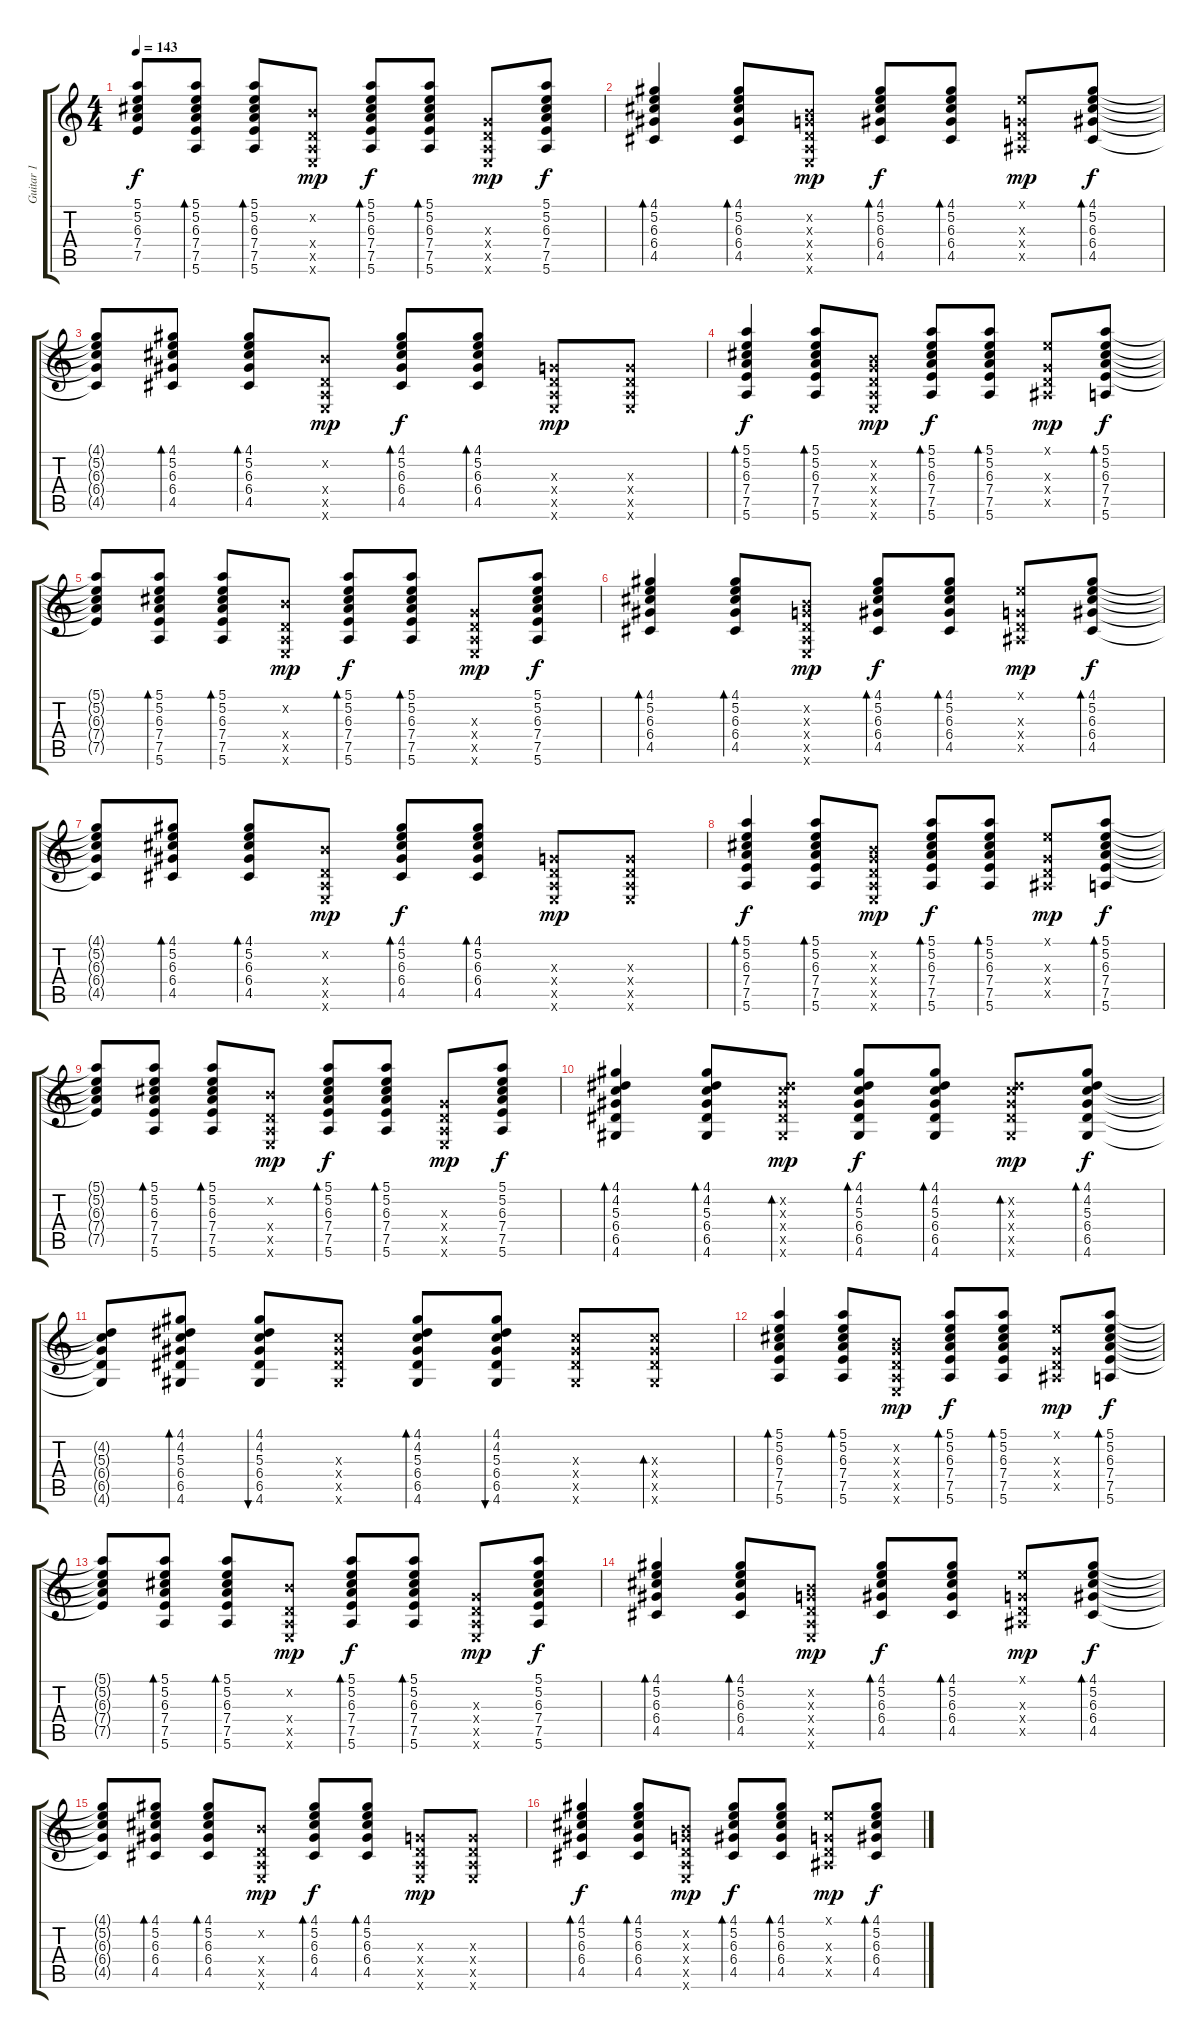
\track ("Guitar 1" "Guitar 1") {instrument electricguitarclean}
\staff {score tabs}
\tuning (E4 B3 G3 D3 A2 E2) {hide}
\ts (4 4)
\tempo 143
\clef g2
\ks c
(5.1{t} 5.2{t} 6.3{t} 7.4{t} 7.5{t}).8{dy f} (5.1 5.2 6.3 7.4 7.5 5.6).8{bd 30} (5.1 5.2 6.3 7.4 7.5 5.6).8{bd 30} (0.2{x} 0.4{x} 0.5{x} 0.6{x}).8{dy mp} (5.1 5.2 6.3 7.4 7.5 5.6).8{bd 30 dy f} (5.1 5.2 6.3 7.4 7.5 5.6).8{bd 30} (0.3{x} 0.4{x} 0.5{x} 0.6{x}).8{dy mp} (5.1 5.2 6.3 7.4 7.5 5.6).8{dy f} |
(4.1 5.2 6.3 6.4 4.5).4{bd 30} (4.1 5.2 6.3 6.4 4.5).8{bd 30} (0.2{x} 0.3{x} 0.4{x} 0.5{x} 0.6{x}).8{dy mp} (4.1 5.2 6.3 6.4 4.5).8{bd 30 dy f} (4.1 5.2 6.3 6.4 4.5).8{bd 30} (0.1{x} 0.3{x} 0.4{x} 1.5{x}).8{dy mp} (4.1 5.2 6.3 6.4 4.5).8{bd 30 dy f} |
(4.1{t} 5.2{t} 6.3{t} 6.4{t} 4.5{t}).8 (4.1 5.2 6.3 6.4 4.5).8{bd 30} (4.1 5.2 6.3 6.4 4.5).8{bd 30} (0.2{x} 0.4{x} 0.5{x} 0.6{x}).8{dy mp} (4.1 5.2 6.3 6.4 4.5).8{bd 30 dy f} (4.1 5.2 6.3 6.4 4.5).8{bd 30} (0.3{x} 0.4{x} 0.5{x} 0.6{x}).8{dy mp} (0.3{x} 0.4{x} 0.5{x} 0.6{x}).8 |
(5.1 5.2 6.3 7.4 7.5 5.6).4{bd 30 dy f} (5.1 5.2 6.3 7.4 7.5 5.6).8{bd 30} (0.2{x} 0.3{x} 0.4{x} 0.5{x} 0.6{x}).8{dy mp} (5.1 5.2 6.3 7.4 7.5 5.6).8{bd 30 dy f} (5.1 5.2 6.3 7.4 7.5 5.6).8{bd 30} (0.1{x} 0.3{x} 0.4{x} 1.5{x}).8{dy mp} (5.1 5.2 6.3 7.4 7.5 5.6).8{bd 30 dy f} |
(5.1{t} 5.2{t} 6.3{t} 7.4{t} 7.5{t}).8 (5.1 5.2 6.3 7.4 7.5 5.6).8{bd 30} (5.1 5.2 6.3 7.4 7.5 5.6).8{bd 30} (0.2{x} 0.4{x} 0.5{x} 0.6{x}).8{dy mp} (5.1 5.2 6.3 7.4 7.5 5.6).8{bd 30 dy f} (5.1 5.2 6.3 7.4 7.5 5.6).8{bd 30} (0.3{x} 0.4{x} 0.5{x} 0.6{x}).8{dy mp} (5.1 5.2 6.3 7.4 7.5 5.6).8{dy f} |
(4.1 5.2 6.3 6.4 4.5).4{bd 30} (4.1 5.2 6.3 6.4 4.5).8{bd 30} (0.2{x} 0.3{x} 0.4{x} 0.5{x} 0.6{x}).8{dy mp} (4.1 5.2 6.3 6.4 4.5).8{bd 30 dy f} (4.1 5.2 6.3 6.4 4.5).8{bd 30} (0.1{x} 0.3{x} 0.4{x} 1.5{x}).8{dy mp} (4.1 5.2 6.3 6.4 4.5).8{bd 30 dy f} |
(4.1{t} 5.2{t} 6.3{t} 6.4{t} 4.5{t}).8 (4.1 5.2 6.3 6.4 4.5).8{bd 30} (4.1 5.2 6.3 6.4 4.5).8{bd 30} (0.2{x} 0.4{x} 0.5{x} 0.6{x}).8{dy mp} (4.1 5.2 6.3 6.4 4.5).8{bd 30 dy f} (4.1 5.2 6.3 6.4 4.5).8{bd 30} (0.3{x} 0.4{x} 0.5{x} 0.6{x}).8{dy mp} (0.3{x} 0.4{x} 0.5{x} 0.6{x}).8 |
(5.1 5.2 6.3 7.4 7.5 5.6).4{bd 30 dy f} (5.1 5.2 6.3 7.4 7.5 5.6).8{bd 30} (0.2{x} 0.3{x} 0.4{x} 0.5{x} 0.6{x}).8{dy mp} (5.1 5.2 6.3 7.4 7.5 5.6).8{bd 30 dy f} (5.1 5.2 6.3 7.4 7.5 5.6).8{bd 30} (0.1{x} 0.3{x} 0.4{x} 1.5{x}).8{dy mp} (5.1 5.2 6.3 7.4 7.5 5.6).8{bd 30 dy f} |
(5.1{t} 5.2{t} 6.3{t} 7.4{t} 7.5{t}).8 (5.1 5.2 6.3 7.4 7.5 5.6).8{bd 30} (5.1 5.2 6.3 7.4 7.5 5.6).8{bd 30} (0.2{x} 0.4{x} 0.5{x} 0.6{x}).8{dy mp} (5.1 5.2 6.3 7.4 7.5 5.6).8{bd 30 dy f} (5.1 5.2 6.3 7.4 7.5 5.6).8{bd 30} (0.3{x} 0.4{x} 0.5{x} 0.6{x}).8{dy mp} (5.1 5.2 6.3 7.4 7.5 5.6).8{dy f} |
(4.1 4.2 5.3 6.4 6.5 4.6).4{bd 30} (4.1 4.2 5.3 6.4 6.5 4.6).8{bd 30} (4.2{x} 5.3{x} 6.4{x} 6.5{x} 4.6{x}).8{bd 30 dy mp} (4.1 4.2 5.3 6.4 6.5 4.6).8{bd 30 dy f} (4.1 4.2 5.3 6.4 6.5 4.6).8{bd 30} (4.2{x} 5.3{x} 6.4{x} 6.5{x} 4.6{x}).8{bd 30 dy mp} (4.1 4.2 5.3 6.4 6.5 4.6).8{bd 30 dy f} |
(4.2{t} 5.3{t} 6.4{t} 6.5{t} 4.6{t}).8 (4.1 4.2 5.3 6.4 6.5 4.6).8{bd 30} (4.1 4.2 5.3 6.4 6.5 4.6).8{bu 30} (5.3{x} 6.4{x} 6.5{x} 4.6{x}).8 (4.1 4.2 5.3 6.4 6.5 4.6).8{bd 30} (4.1 4.2 5.3 6.4 6.5 4.6).8{bu 30} (5.3{x} 6.4{x} 6.5{x} 4.6{x}).8 (5.3{x} 6.4{x} 6.5{x} 4.6{x}).8{bd 30} |
(5.1 5.2 6.3 7.4 7.5 5.6).4{bd 30} (5.1 5.2 6.3 7.4 7.5 5.6).8{bd 30} (0.2{x} 0.3{x} 0.4{x} 0.5{x} 0.6{x}).8{dy mp} (5.1 5.2 6.3 7.4 7.5 5.6).8{bd 30 dy f} (5.1 5.2 6.3 7.4 7.5 5.6).8{bd 30} (0.1{x} 0.3{x} 0.4{x} 1.5{x}).8{dy mp} (5.1 5.2 6.3 7.4 7.5 5.6).8{bd 30 dy f} |
(5.1{t} 5.2{t} 6.3{t} 7.4{t} 7.5{t}).8 (5.1 5.2 6.3 7.4 7.5 5.6).8{bd 30} (5.1 5.2 6.3 7.4 7.5 5.6).8{bd 30} (0.2{x} 0.4{x} 0.5{x} 0.6{x}).8{dy mp} (5.1 5.2 6.3 7.4 7.5 5.6).8{bd 30 dy f} (5.1 5.2 6.3 7.4 7.5 5.6).8{bd 30} (0.3{x} 0.4{x} 0.5{x} 0.6{x}).8{dy mp} (5.1 5.2 6.3 7.4 7.5 5.6).8{dy f} |
(4.1 5.2 6.3 6.4 4.5).4{bd 30} (4.1 5.2 6.3 6.4 4.5).8{bd 30} (0.2{x} 0.3{x} 0.4{x} 0.5{x} 0.6{x}).8{dy mp} (4.1 5.2 6.3 6.4 4.5).8{bd 30 dy f} (4.1 5.2 6.3 6.4 4.5).8{bd 30} (0.1{x} 0.3{x} 0.4{x} 1.5{x}).8{dy mp} (4.1 5.2 6.3 6.4 4.5).8{bd 30 dy f} |
(4.1{t} 5.2{t} 6.3{t} 6.4{t} 4.5{t}).8 (4.1 5.2 6.3 6.4 4.5).8{bd 30} (4.1 5.2 6.3 6.4 4.5).8{bd 30} (0.2{x} 0.4{x} 0.5{x} 0.6{x}).8{dy mp} (4.1 5.2 6.3 6.4 4.5).8{bd 30 dy f} (4.1 5.2 6.3 6.4 4.5).8{bd 30} (0.3{x} 0.4{x} 0.5{x} 0.6{x}).8{dy mp} (0.3{x} 0.4{x} 0.5{x} 0.6{x}).8 |
(4.1 5.2 6.3 6.4 4.5).4{bd 30 dy f} (4.1 5.2 6.3 6.4 4.5).8{bd 30} (0.2{x} 0.3{x} 0.4{x} 0.5{x} 0.6{x}).8{dy mp} (4.1 5.2 6.3 6.4 4.5).8{bd 30 dy f} (4.1 5.2 6.3 6.4 4.5).8{bd 30} (0.1{x} 0.3{x} 0.4{x} 1.5{x}).8{dy mp} (4.1 5.2 6.3 6.4 4.5).8{bd 30 dy f}
